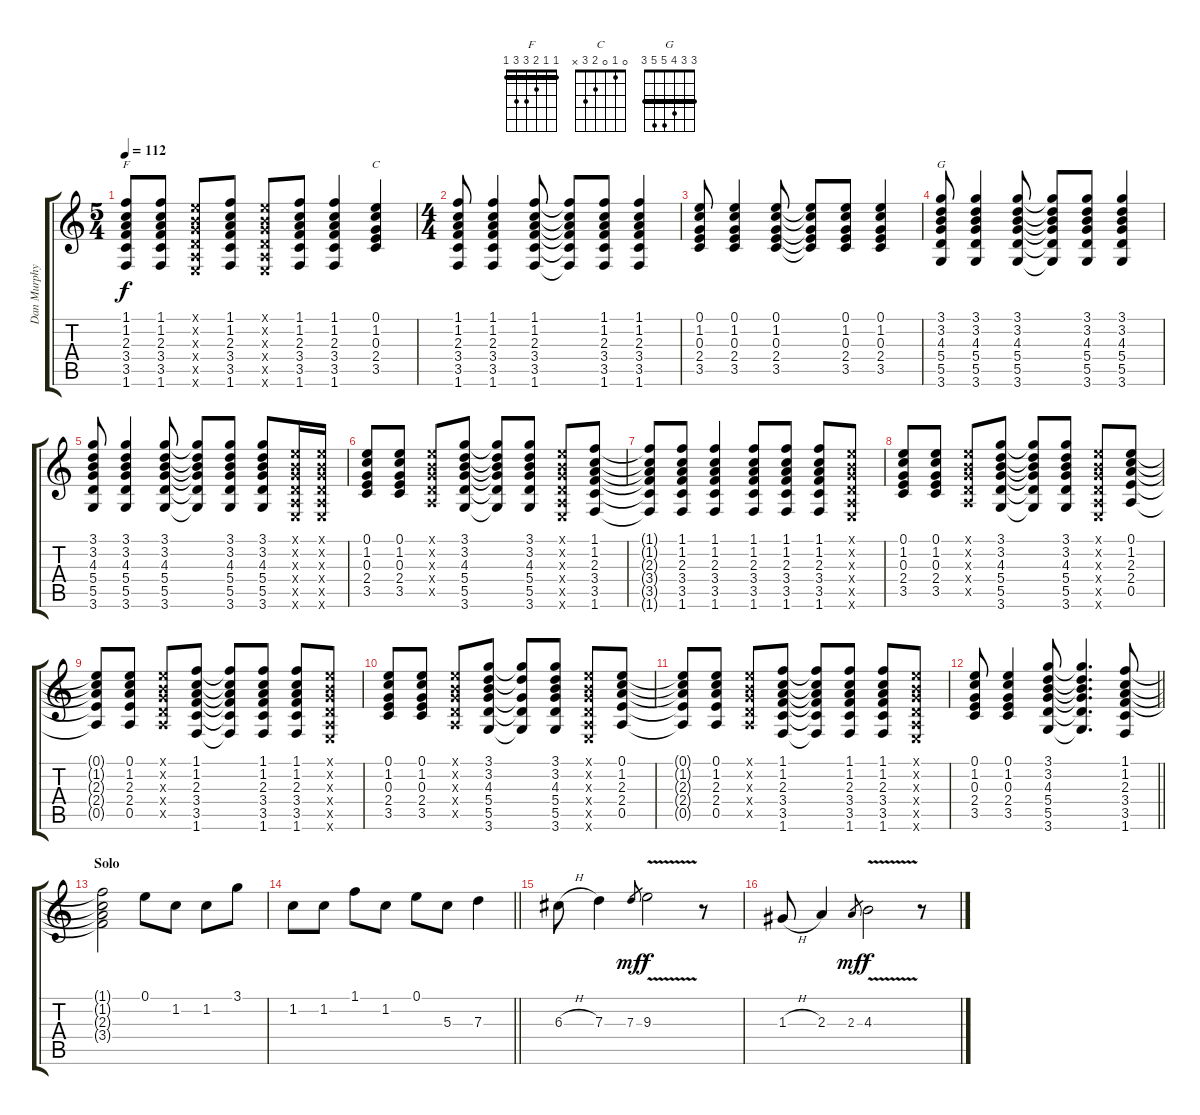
\track ("Dan Murphy" "Dan Murphy") {instrument electricguitarclean}
\staff {score tabs}
\tuning (E4 B3 G3 D3 A2 E2) {hide}
\chord ("F" 1 1 2 3 3 1) {barre 1}
\chord ("C" 0 1 0 2 3 x)
\chord ("G" 3 3 4 5 5 3) {barre 3}
\ts (5 4)
\tempo 112
\clef g2
\ks c
(1.1 1.2 2.3 3.4 3.5 1.6).8{ch "F" dy f} (1.1 1.2 2.3 3.4 3.5 1.6).8 (0.1{x} 0.2{x} 0.3{x} 0.4{x} 0.5{x} 0.6{x}).8 (1.1 1.2 2.3 3.4 3.5 1.6).8 (0.1{x} 0.2{x} 0.3{x} 0.4{x} 0.5{x} 0.6{x}).8 (1.1 1.2 2.3 3.4 3.5 1.6).8 (1.1 1.2 2.3 3.4 3.5 1.6).4 (0.1 1.2 0.3 2.4 3.5).4{ch "C"} |
\ts (4 4)
(1.1 1.2 2.3 3.4 3.5 1.6).8 (1.1 1.2 2.3 3.4 3.5 1.6).4 (1.1 1.2 2.3 3.4 3.5 1.6).8 (1.1{t} 1.2{t} 2.3{t} 3.4{t} 3.5{t} 1.6{t}).8 (1.1 1.2 2.3 3.4 3.5 1.6).8 (1.1 1.2 2.3 3.4 3.5 1.6).4 |
(0.1 1.2 0.3 2.4 3.5).8 (0.1 1.2 0.3 2.4 3.5).4 (0.1 1.2 0.3 2.4 3.5).8 (0.1{t} 1.2{t} 0.3{t} 2.4{t} 3.5{t}).8 (0.1 1.2 0.3 2.4 3.5).8 (0.1 1.2 0.3 2.4 3.5).4 |
(3.1 3.2 4.3 5.4 5.5 3.6).8{ch "G"} (3.1 3.2 4.3 5.4 5.5 3.6).4 (3.1 3.2 4.3 5.4 5.5 3.6).8 (3.1{t} 3.2{t} 4.3{t} 5.4{t} 5.5{t} 3.6{t}).8 (3.1 3.2 4.3 5.4 5.5 3.6).8 (3.1 3.2 4.3 5.4 5.5 3.6).4 |
(3.1 3.2 4.3 5.4 5.5 3.6).8 (3.1 3.2 4.3 5.4 5.5 3.6).4 (3.1 3.2 4.3 5.4 5.5 3.6).8 (3.1{t} 3.2{t} 4.3{t} 5.4{t} 5.5{t} 3.6{t}).8 (3.1 3.2 4.3 5.4 5.5 3.6).8 (3.1 3.2 4.3 5.4 5.5 3.6).8 (0.1{x} 0.2{x} 0.3{x} 0.4{x} 0.5{x} 0.6{x}).16 (0.1{x} 0.2{x} 0.3{x} 0.4{x} 0.5{x} 0.6{x}).16 |
(0.1 1.2 0.3 2.4 3.5).8 (0.1 1.2 0.3 2.4 3.5).8 (0.1{x} 0.2{x} 0.3{x} 0.4{x} 0.5{x}).8 (3.1 3.2 4.3 5.4 5.5 3.6).8 (3.1{t} 3.2{t} 4.3{t} 5.4{t} 5.5{t} 3.6{t}).8 (3.1 3.2 4.3 5.4 5.5 3.6).8 (0.1{x} 0.2{x} 0.3{x} 0.4{x} 0.5{x} 0.6{x}).8 (1.1 1.2 2.3 3.4 3.5 1.6).8 |
(1.1{t} 1.2{t} 2.3{t} 3.4{t} 3.5{t} 1.6{t}).8 (1.1 1.2 2.3 3.4 3.5 1.6).8 (1.1 1.2 2.3 3.4 3.5 1.6).4 (1.1 1.2 2.3 3.4 3.5 1.6).8 (1.1 1.2 2.3 3.4 3.5 1.6).8 (1.1 1.2 2.3 3.4 3.5 1.6).8 (0.1{x} 0.2{x} 0.3{x} 0.4{x} 0.5{x} 0.6{x}).8 |
(0.1 1.2 0.3 2.4 3.5).8 (0.1 1.2 0.3 2.4 3.5).8 (0.1{x} 0.2{x} 0.3{x} 0.4{x} 0.5{x}).8 (3.1 3.2 4.3 5.4 5.5 3.6).8 (3.1{t} 3.2{t} 4.3{t} 5.4{t} 5.5{t} 3.6{t}).8 (3.1 3.2 4.3 5.4 5.5 3.6).8 (0.1{x} 0.2{x} 0.3{x} 0.4{x} 0.5{x} 0.6{x}).8 (0.1 1.2 2.3 2.4 0.5).8 |
(0.1{t} 1.2{t} 2.3{t} 2.4{t} 0.5{t}).8 (0.1 1.2 2.3 2.4 0.5).8 (0.1{x} 0.2{x} 0.3{x} 0.4{x} 0.5{x}).8 (1.1 1.2 2.3 3.4 3.5 1.6).8 (1.1{t} 1.2{t} 2.3{t} 3.4{t} 3.5{t} 1.6{t}).8 (1.1 1.2 2.3 3.4 3.5 1.6).8 (1.1 1.2 2.3 3.4 3.5 1.6).8 (0.1{x} 0.2{x} 0.3{x} 0.4{x} 0.5{x} 0.6{x}).8 |
(0.1 1.2 0.3 2.4 3.5).8 (0.1 1.2 0.3 2.4 3.5).8 (0.1{x} 0.2{x} 0.3{x} 0.4{x} 0.5{x}).8 (3.1 3.2 4.3 5.4 5.5 3.6).8 (3.1{t} 3.2{t} 5.4{t} 5.5{t} 3.6{t}).8 (3.1 3.2 4.3 5.4 5.5 3.6).8 (0.1{x} 0.2{x} 0.3{x} 0.4{x} 0.5{x} 0.6{x}).8 (0.1 1.2 2.3 2.4 0.5).8 |
(0.1{t} 1.2{t} 2.3{t} 2.4{t} 0.5{t}).8 (0.1 1.2 2.3 2.4 0.5).8 (0.1{x} 0.2{x} 0.3{x} 0.4{x} 0.5{x}).8 (1.1 1.2 2.3 3.4 3.5 1.6).8 (1.1{t} 1.2{t} 2.3{t} 3.4{t} 3.5{t} 1.6{t}).8 (1.1 1.2 2.3 3.4 3.5 1.6).8 (1.1 1.2 2.3 3.4 3.5 1.6).8 (0.1{x} 0.2{x} 0.3{x} 0.4{x} 0.5{x} 0.6{x}).8 |
\barLineRight lightlight
(0.1 1.2 0.3 2.4 3.5).8 (0.1 1.2 0.3 2.4 3.5).4 (3.1 3.2 4.3 5.4 5.5 3.6).8 (3.1{t} 3.2{t} 4.3{t} 5.4{t} 5.5{t} 3.6{t}).4{d} (1.1 1.2 2.3 3.4 3.5 1.6).8 |
\section ("" "Solo")
(1.1{t} 1.2{t} 2.3{t} 3.4{t}).2 0.1.8 1.2.8 1.2.8 3.1.8 |
\barLineRight lightlight
1.2.8 1.2.8 1.1.8 1.2.8 0.1.8 5.3.8 7.3.4 |
6.3{h}.8 7.3.4 7.3.8{gr dy mf} 9.3{v}.2{dy f} r.8 |
1.3{h}.8 2.3.4 2.3.8{gr dy mf} 4.3{v}.2{dy f} r.8
